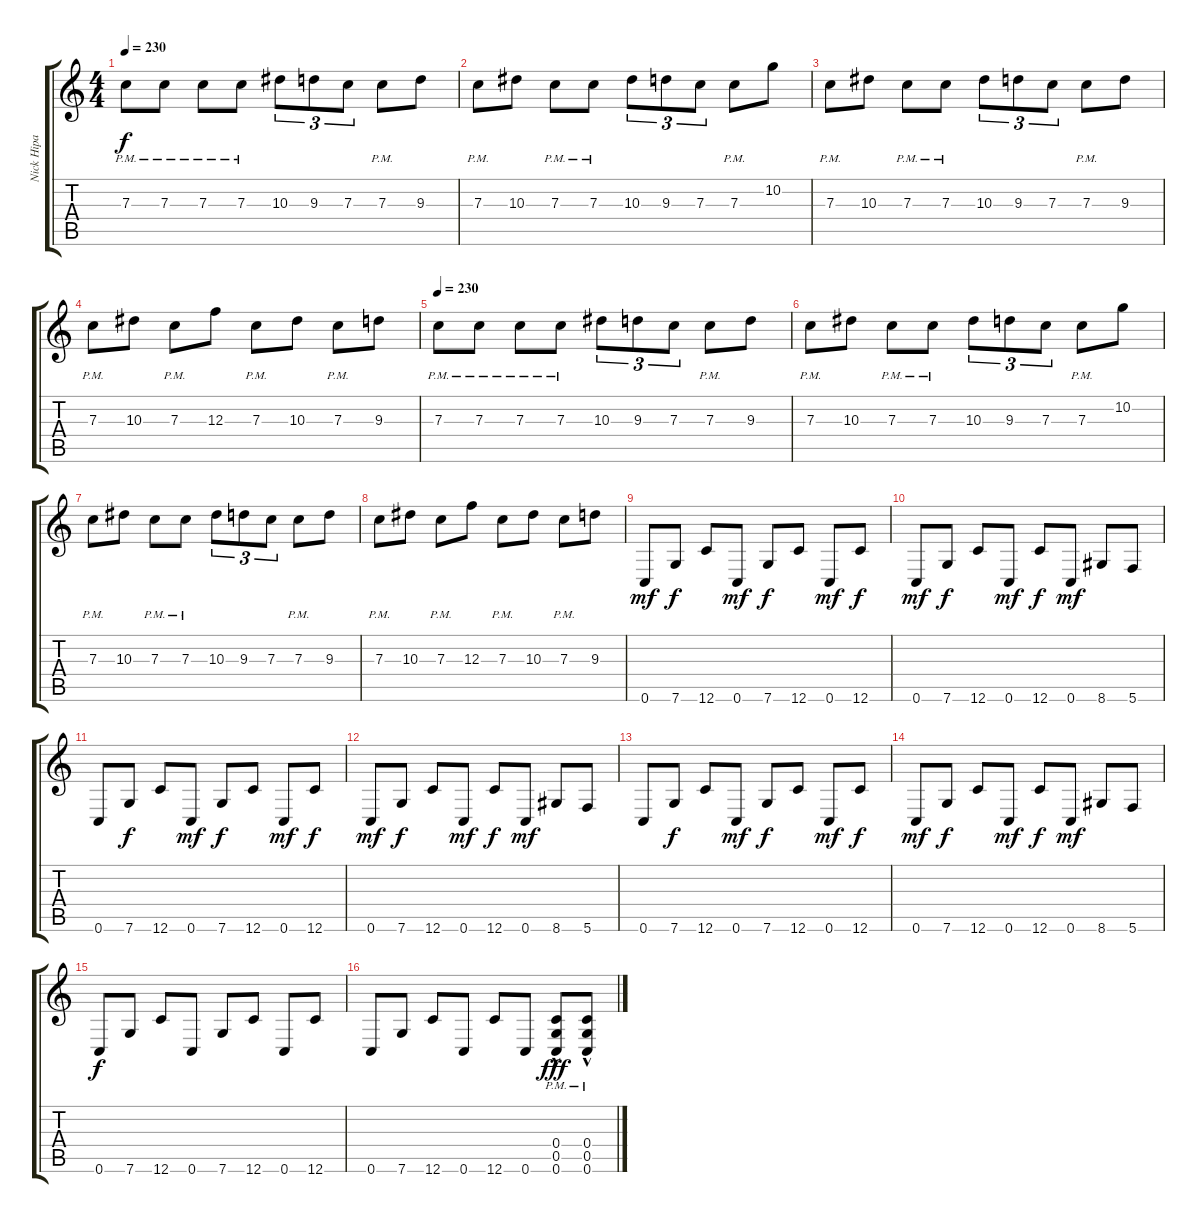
\track ("Nick Hipa" "Nick Hipa") {instrument overdrivenguitar}
\staff {score tabs}
\tuning (D4 A3 F3 C3 G2 C2) {hide}
\ts (4 4)
\tempo 230
\clef g2
\ks c
7.3{pm}.8{dy f} 7.3{pm}.8 7.3{pm}.8 7.3{pm}.8 10.3.8{tu (3 2)} 9.3.8{tu (3 2)} 7.3.8{tu (3 2)} 7.3{pm}.8 9.3.8 |
7.3{pm}.8 10.3.8 7.3{pm}.8 7.3{pm}.8 10.3.8{tu (3 2)} 9.3.8{tu (3 2)} 7.3.8{tu (3 2)} 7.3{pm}.8 10.2.8 |
7.3{pm}.8 10.3.8 7.3{pm}.8 7.3{pm}.8 10.3.8{tu (3 2)} 9.3.8{tu (3 2)} 7.3.8{tu (3 2)} 7.3{pm}.8 9.3.8 |
7.3{pm}.8 10.3.8 7.3{pm}.8 12.3.8 7.3{pm}.8 10.3.8 7.3{pm}.8 9.3.8 |
\tempo 230
7.3{pm}.8 7.3{pm}.8 7.3{pm}.8 7.3{pm}.8 10.3.8{tu (3 2)} 9.3.8{tu (3 2)} 7.3.8{tu (3 2)} 7.3{pm}.8 9.3.8 |
7.3{pm}.8 10.3.8 7.3{pm}.8 7.3{pm}.8 10.3.8{tu (3 2)} 9.3.8{tu (3 2)} 7.3.8{tu (3 2)} 7.3{pm}.8 10.2.8 |
7.3{pm}.8 10.3.8 7.3{pm}.8 7.3{pm}.8 10.3.8{tu (3 2)} 9.3.8{tu (3 2)} 7.3.8{tu (3 2)} 7.3{pm}.8 9.3.8 |
7.3{pm}.8 10.3.8 7.3{pm}.8 12.3.8 7.3{pm}.8 10.3.8 7.3{pm}.8 9.3.8 |
0.6.8{dy mf} 7.6.8{dy f} 12.6.8 0.6.8{dy mf} 7.6.8{dy f} 12.6.8 0.6.8{dy mf} 12.6.8{dy f} |
0.6.8{dy mf} 7.6.8{dy f} 12.6.8 0.6.8{dy mf} 12.6.8{dy f} 0.6.8{dy mf} 8.6.8 5.6.8 |
0.6.8 7.6.8{dy f} 12.6.8 0.6.8{dy mf} 7.6.8{dy f} 12.6.8 0.6.8{dy mf} 12.6.8{dy f} |
0.6.8{dy mf} 7.6.8{dy f} 12.6.8 0.6.8{dy mf} 12.6.8{dy f} 0.6.8{dy mf} 8.6.8 5.6.8 |
0.6.8 7.6.8{dy f} 12.6.8 0.6.8{dy mf} 7.6.8{dy f} 12.6.8 0.6.8{dy mf} 12.6.8{dy f} |
0.6.8{dy mf} 7.6.8{dy f} 12.6.8 0.6.8{dy mf} 12.6.8{dy f} 0.6.8{dy mf} 8.6.8 5.6.8 |
0.6.8{dy f} 7.6.8 12.6.8 0.6.8 7.6.8 12.6.8 0.6.8 12.6.8 |
0.6.8 7.6.8 12.6.8 0.6.8 12.6.8 0.6.8 (0.4{hac pm} 0.5{hac pm} 0.6{hac pm}).8{dy fff} (0.4{hac pm} 0.5{hac pm} 0.6{hac pm}).8
